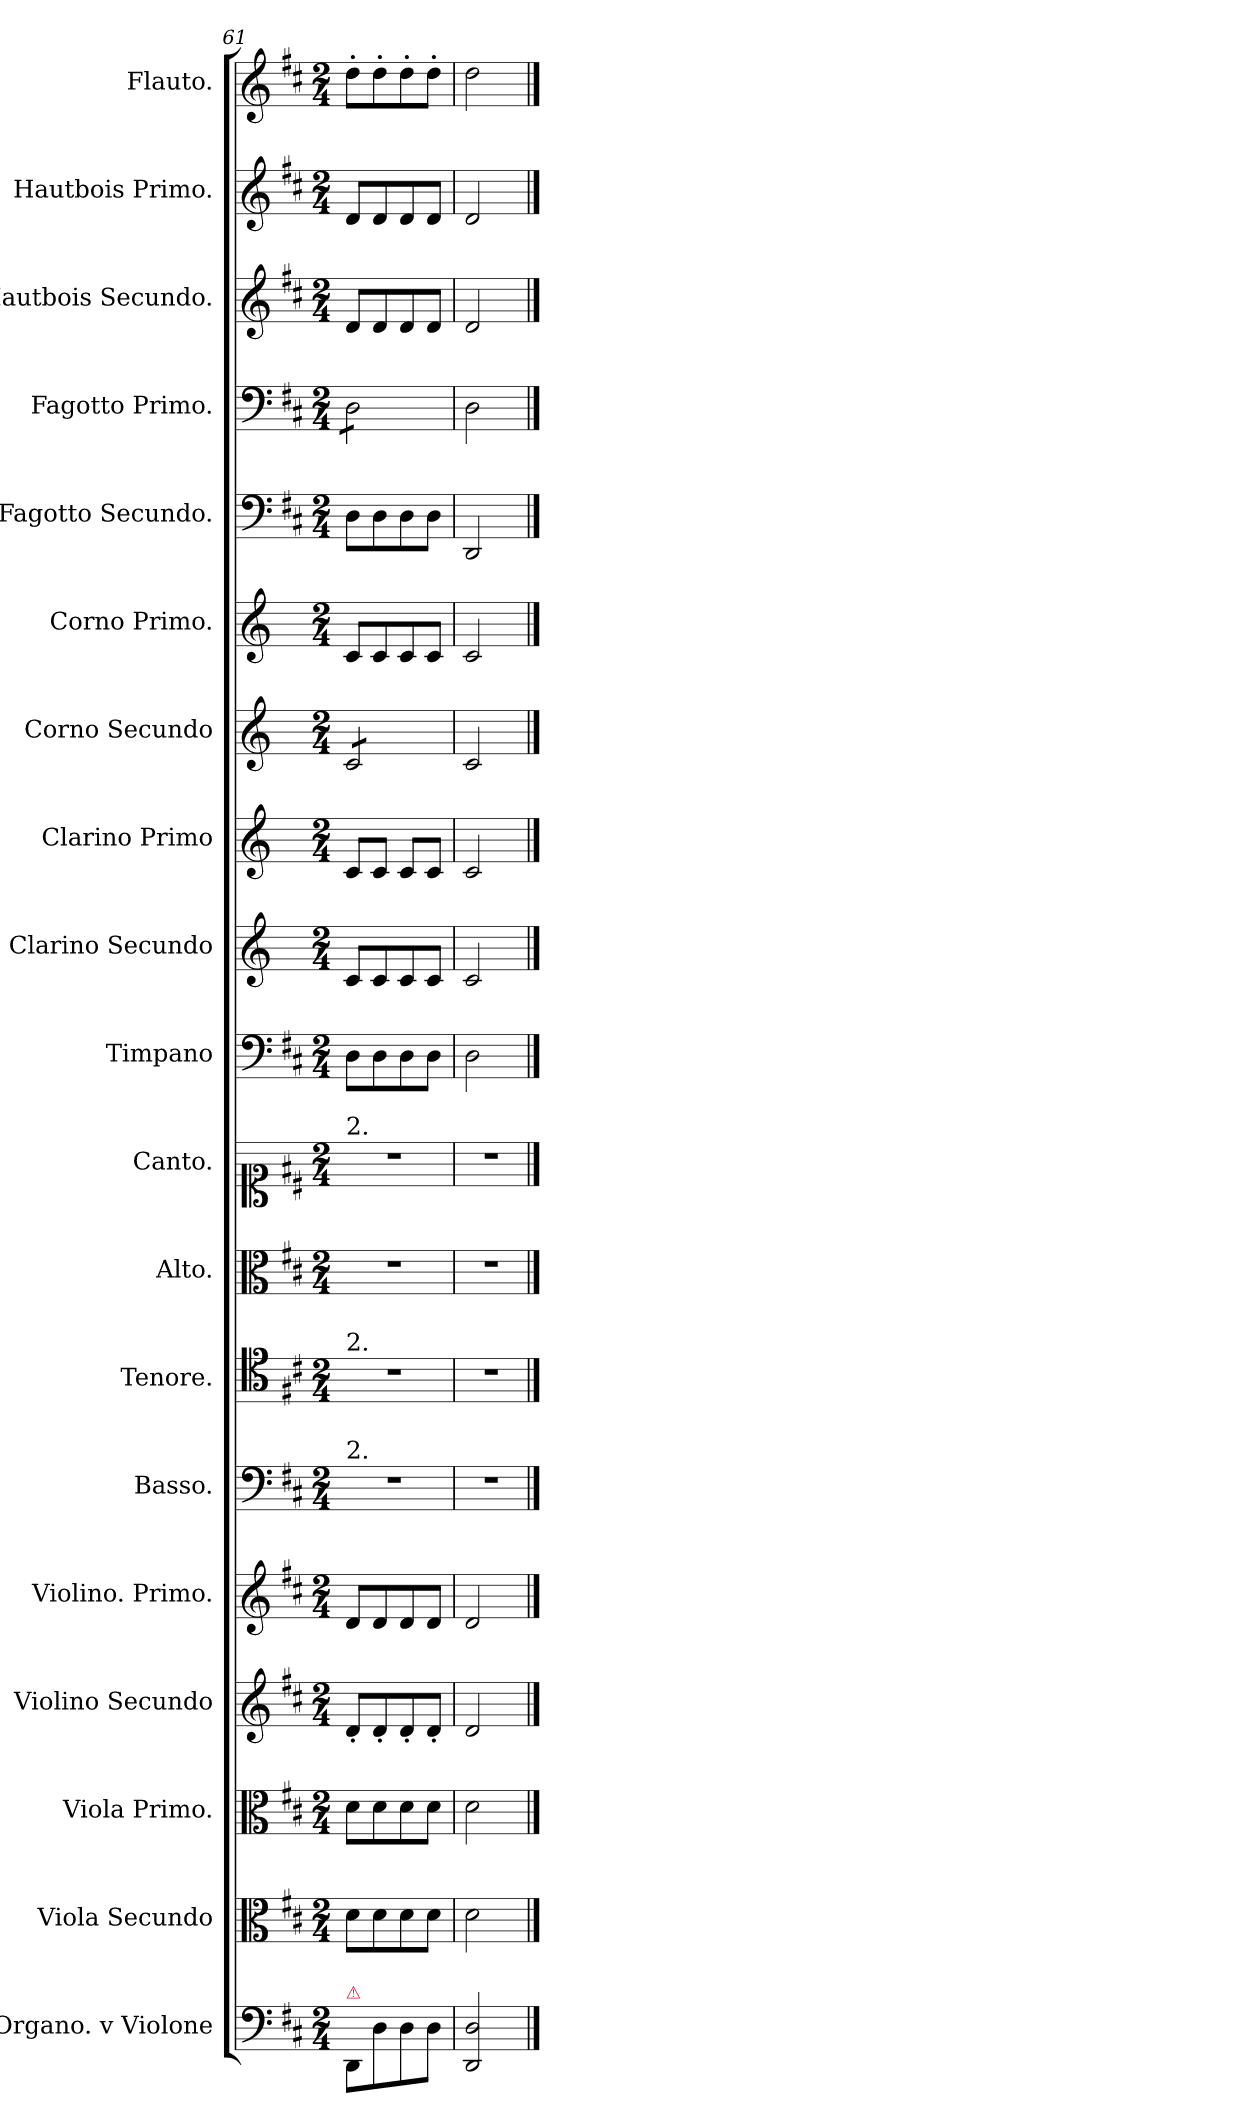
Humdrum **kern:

**kern	**kern	**kern	**kern	**kern	**kern	**kern	**kern	**kern	**kern	**kern	**kern	**kern	**kern	**kern	**kern	**kern	**kern	**kern
*part19	*part18	*part17	*part16	*part15	*part14	*part13	*part12	*part11	*part10	*part9	*part8	*part7	*part6	*part5	*part4	*part3	*part2	*part1
*staff19	*staff18	*staff17	*staff16	*staff15	*staff14	*staff13	*staff12	*staff11	*staff10	*staff9	*staff8	*staff7	*staff6	*staff5	*staff4	*staff3	*staff2	*staff1
*I"Organo. v Violone	*I"Viola Secundo	*I"Viola Primo.	*I"Violino Secundo	*I"Violino. Primo.	*I"Basso.	*I"Tenore.	*I"Alto.	*I"Canto.	*I"Timpano	*I"Clarino Secundo	*I"Clarino Primo	*I"Corno Secundo	*I"Corno Primo.	*I"Fagotto Secundo.	*I"Fagotto Primo.	*I"Hautbois Secundo.	*I"Hautbois Primo.	*I"Flauto.
*I'Org. v Vl-ne	*I'V-la II	*I'V-la I	*I'V-no II	*I'V-no I	*I'B.	*I'T.	*I'A.	*I'C.	*I'Timp.	*I'Cl-no II	*I'Cl-no I	*I'C. II	*I'C. I	*I'Fag. II	*I'Fag. I	*I'Ht II	*I'Ht I	*I'Fl.
*clefF4	*clefC3	*clefC3	*clefG2	*clefG2	*clefF4	*clefC4	*clefC3	*clefC1	*clefF4	*clefG2	*clefG2	*clefG2	*clefG2	*clefF4	*clefF4	*clefG2	*clefG2	*clefG2
*	*	*	*	*	*	*	*	*	*	*ITrd-1c-2	*ITrd-1c-2	*ITrd6c10	*ITrd6c10	*	*	*	*	*
*k[f#c#]	*k[f#c#]	*k[f#c#]	*k[f#c#]	*k[f#c#]	*k[f#c#]	*k[f#c#]	*k[f#c#]	*k[f#c#]	*k[f#c#]	*k[f#c#]	*k[f#c#]	*k[f#c#]	*k[f#c#]	*k[f#c#]	*k[f#c#]	*k[f#c#]	*k[f#c#]	*k[f#c#]
*D:	*D:	*D:	*D:	*D:	*D:	*D:	*D:	*D:	*D:	*D:	*D:	*D:	*D:	*D:	*D:	*D:	*D:	*D:
*M2/4	*M2/4	*M2/4	*M2/4	*M2/4	*M2/4	*M2/4	*M2/4	*M2/4	*M2/4	*M2/4	*M2/4	*M2/4	*M2/4	*M2/4	*M2/4	*M2/4	*M2/4	*M2/4
=61	=61	=61	=61	=61	=61	=61	=61	=61	=61	=61	=61	=61	=61	=61	=61	=61	=61	=61
!	!	!	!	!	!	!	!	!LO:TX:a:t=2.	!	!	!	!	!	!	!	!	!	!
!	!	!	!	!	!	!LO:TX:a:t=2.	!	!	!	!	!	!	!	!	!	!	!	!
!	!	!	!	!	!LO:TX:a:t=2.	!	!	!	!	!	!	!	!	!	!	!	!	!
!LO:TX:a:color=crimson:t=⚠	!	!	!	!	!	!	!	!	!	!	!	!	!	!	!	!	!	!
*	*	*	*	*	*	*	*	*	*	*	*	*tremolo	*	*	*	*	*	*
*	*	*	*	*	*	*	*	*	*	*	*	*	*	*	*tremolo	*	*	*
8DD/L	8d\L	8d\L	8d'/L	8d/L	2r	2r	2r	2r	8D\L	8d/L	8d/L	8D/L	8D/L	8D\L	8D\L	8d/L	8d/L	8dd'\L
8D\	8d\	8d\	8d'/	8d/	.	.	.	.	8D\	8d/	8d/J	8D/	8D/	8D\	8D\	8d/	8d/	8dd'\
8D\	8d\	8d\	8d'/	8d/	.	.	.	.	8D\	8d/	8d/L	8D/	8D/	8D\	8D\	8d/	8d/	8dd'\
8D\J	8d\J	8d\J	8d'/J	8d/J	.	.	.	.	8D\J	8d/J	8d/J	8D/J	8D/J	8D\J	8D\J	8d/J	8d/J	8dd'\J
*	*	*	*	*	*	*	*	*	*	*	*	*	*	*	*Xtremolo	*	*	*
*	*	*	*	*	*	*	*	*	*	*	*	*Xtremolo	*	*	*	*	*	*
=62	=62	=62	=62	=62	=62	=62	=62	=62	=62	=62	=62	=62	=62	=62	=62	=62	=62	=62
2DD/ 2D/	2d\	2d\	2d/	2d/	2r	2r	2r	2r	2D\	2d/	2d/	2D/	2D/	2DD/	2D\	2d/	2d/	2dd\
==	==	==	==	==	==	==	==	==	==	==	==	==	==	==	==	==	==	==
*-	*-	*-	*-	*-	*-	*-	*-	*-	*-	*-	*-	*-	*-	*-	*-	*-	*-	*-
